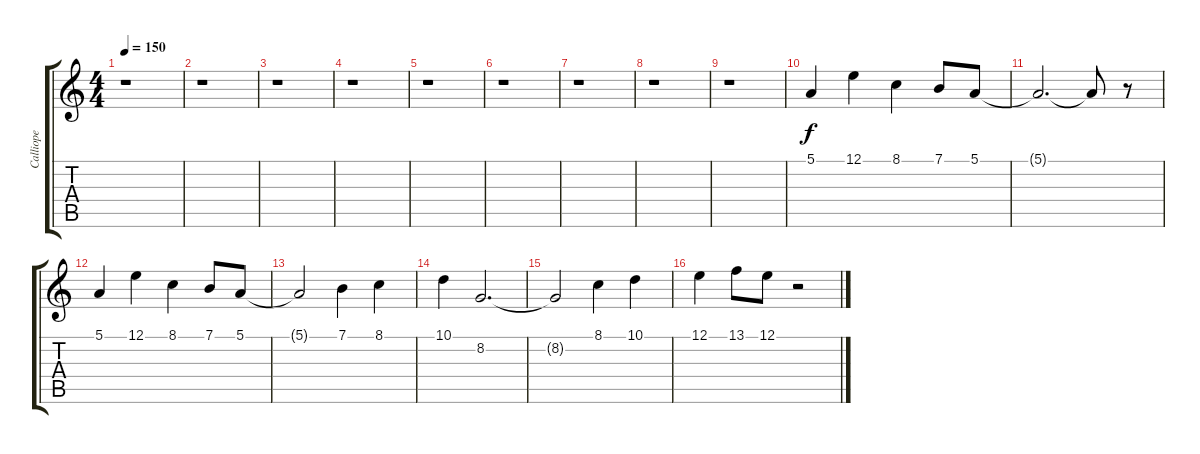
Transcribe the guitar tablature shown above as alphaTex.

\track ("Calliope" "Calliope") {instrument lead3calliope}
\staff {score tabs}
\tuning (E4 B3 G3 D3 A2 E2) {hide}
\ts (4 4)
\tempo 150
\clef g2
\ks c
r.1{dy f} |
r.1 |
r.1 |
r.1 |
r.1 |
r.1 |
r.1 |
r.1 |
r.1 |
5.1.4{balance 8} 12.1.4 8.1.4 7.1.8 5.1.8 |
5.1{t}.2{d} 5.1{t}.8 r.8 |
5.1.4 12.1.4 8.1.4 7.1.8 5.1.8 |
5.1{t}.2 7.1.4 8.1.4 |
10.1.4 8.2.2{d} |
8.2{t}.2 8.1.4 10.1.4 |
12.1.4 13.1.8 12.1.8 r.2
